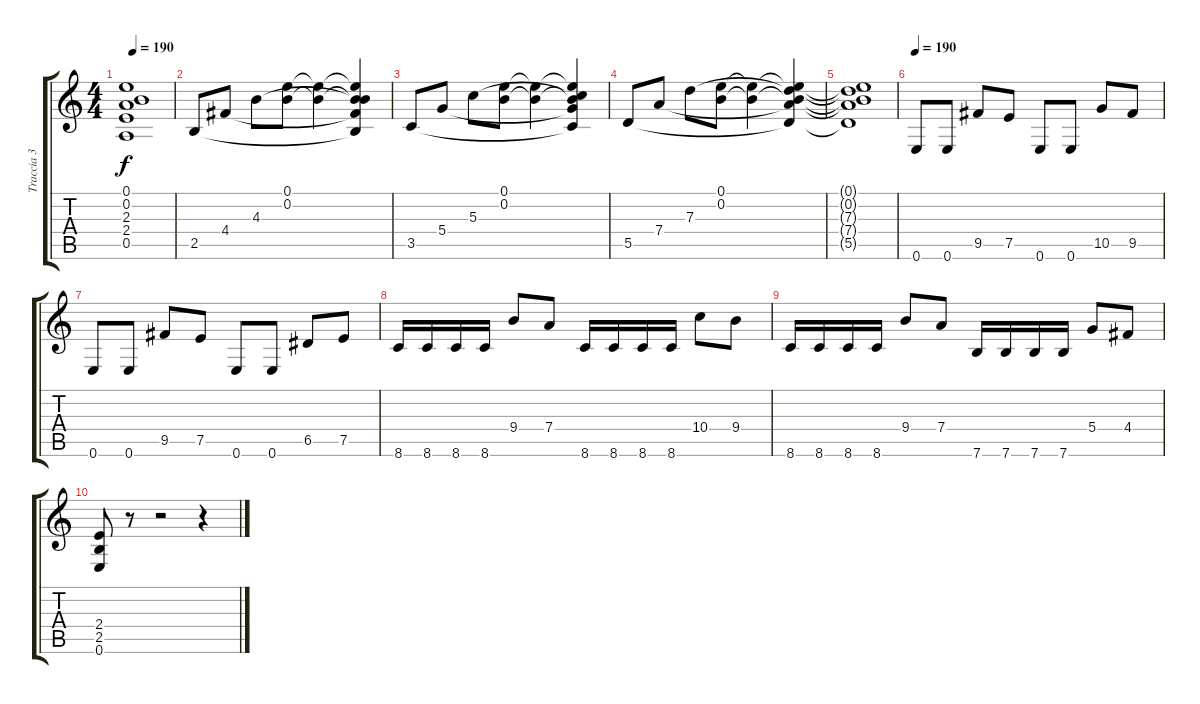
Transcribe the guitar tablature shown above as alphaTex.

\track ("Traccia 3" "Traccia 3") {instrument acousticguitarsteel}
\staff {score tabs}
\tuning (E4 B3 G3 D3 A2 E2) {hide}
\ts (4 4)
\tempo 190
\clef g2
\ks c
(0.1{t} 0.2{t} 2.3{t} 2.4{t} 0.5{t}).1{dy f} |
2.5.8 4.4.8 4.3.8 (0.1 0.2).8 (0.1{t} 0.2{t}).4 (0.1{t} 0.2{t} 4.3{t} 4.4{t} 2.5{t}).4 |
3.5.8 5.4.8 5.3.8 (0.1 0.2).8 (0.1{t} 0.2{t}).4 (0.1{t} 0.2{t} 5.3{t} 5.4{t} 3.5{t}).4 |
5.5.8 7.4.8 7.3.8 (0.1 0.2).8 (0.1{t} 0.2{t}).4 (0.1{t} 0.2{t} 7.3{t} 7.4{t} 5.5{t}).4 |
(0.1{t} 0.2{t} 7.3{t} 7.4{t} 5.5{t}).1 |
\tempo 190
0.6.8 0.6.8 9.5.8 7.5.8 0.6.8 0.6.8 10.5.8 9.5.8 |
0.6.8 0.6.8 9.5.8 7.5.8 0.6.8 0.6.8 6.5.8 7.5.8 |
8.6.16 8.6.16 8.6.16 8.6.16 9.4.8 7.4.8 8.6.16 8.6.16 8.6.16 8.6.16 10.4.8 9.4.8 |
8.6.16 8.6.16 8.6.16 8.6.16 9.4.8 7.4.8 7.6.16 7.6.16 7.6.16 7.6.16 5.4.8 4.4.8 |
(2.4 2.5 0.6).8 r.8 r.2 r.4
